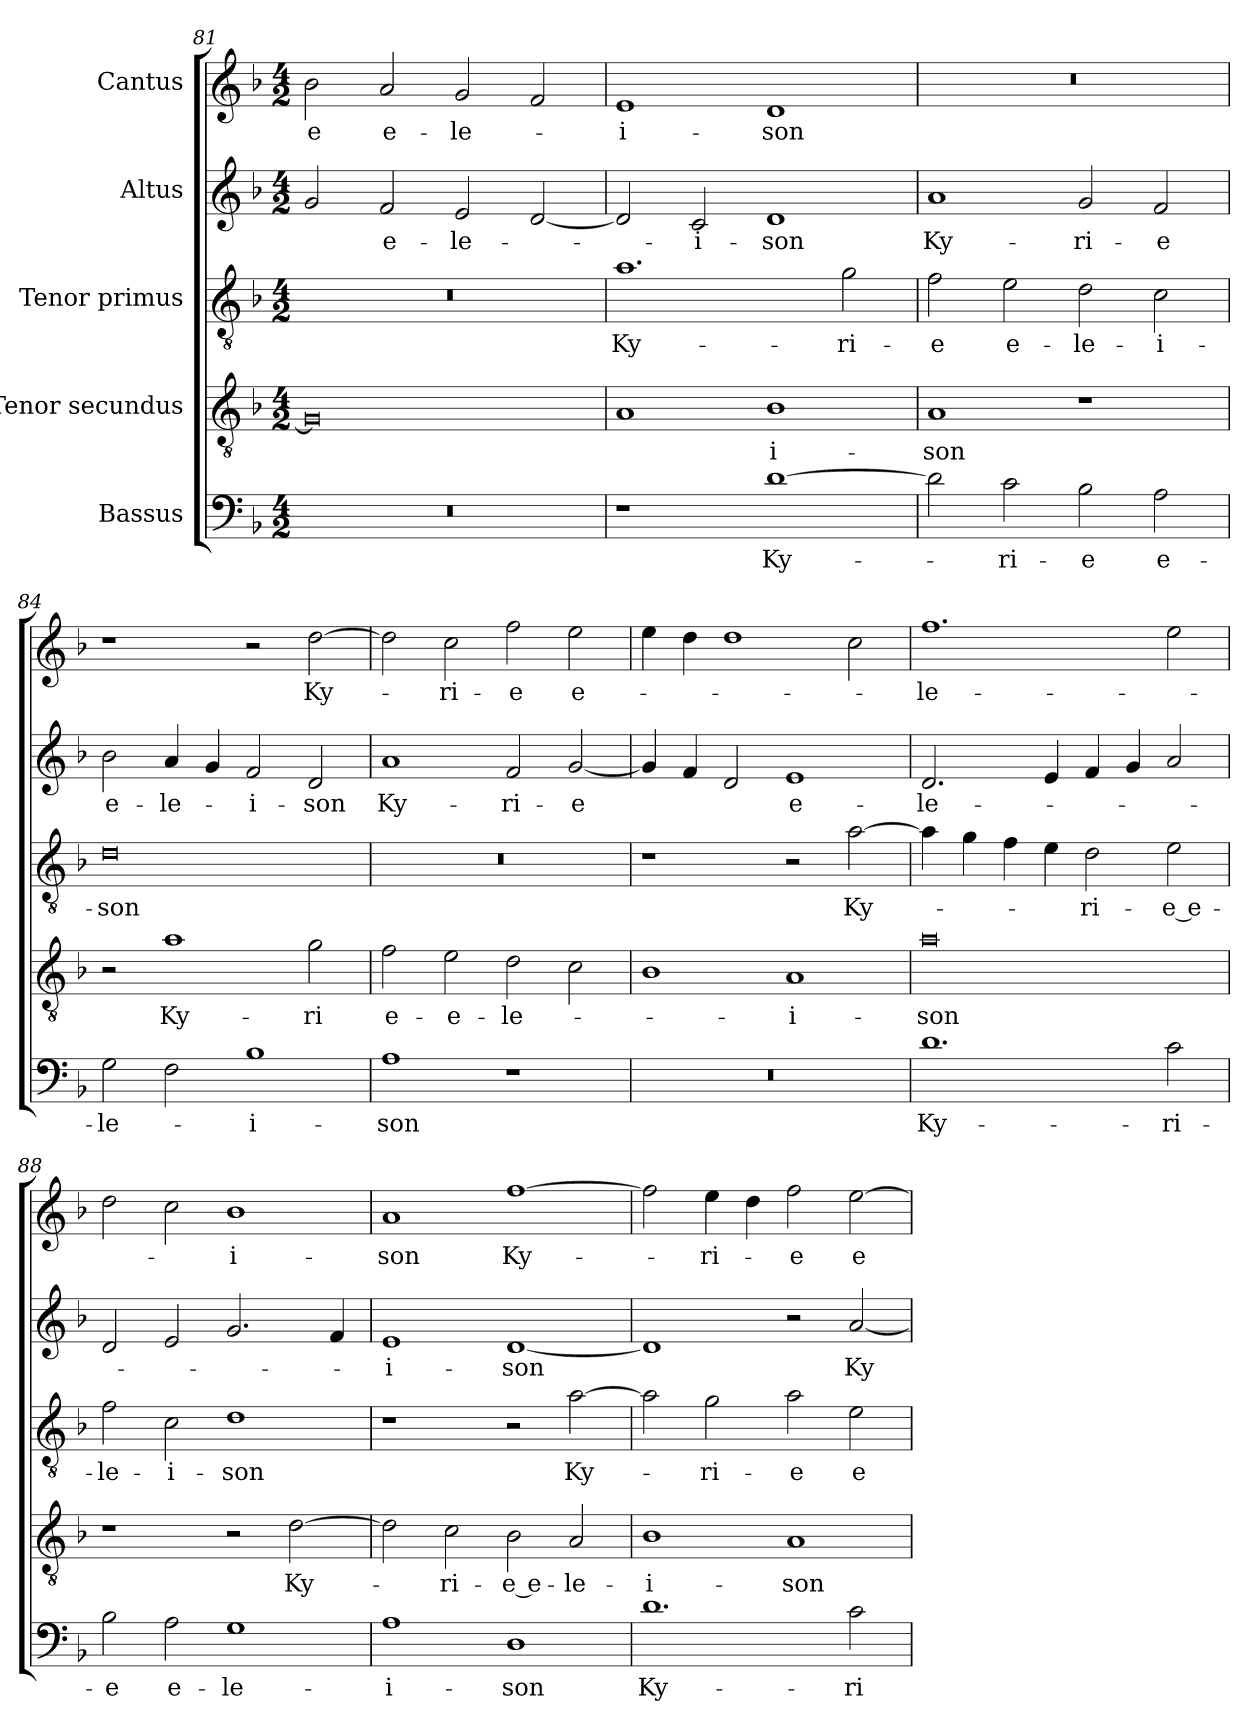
**kern	**text	**kern	**text	**kern	**text	**kern	**text	**kern	**text
*part5	*part5	*part4	*part4	*part3	*part3	*part2	*part2	*part1	*part1
*staff5	*staff5	*staff4	*staff4	*staff3	*staff3	*staff2	*staff2	*staff1	*staff1
*I"Bassus	*	*I"Tenor secundus	*	*I"Tenor primus	*	*I"Altus	*	*I"Cantus	*
*clefF4	*	*clefGv2	*	*clefGv2	*	*clefG2	*	*clefG2	*
*k[b-]	*	*k[b-]	*	*k[b-]	*	*k[b-]	*	*k[b-]	*
*M4/2	*	*M4/2	*	*M4/2	*	*M4/2	*	*M4/2	*
=81	=81	=81	=81	=81	=81	=81	=81	=81	=81
0r	.	0G/]	.	0r	.	2g/	.	2b-\	-e
.	.	.	.	.	.	2f/	e-	2a/	e-
.	.	.	.	.	.	2e/	-le-	2g/	-le-
.	.	.	.	.	.	[2d/	.	2f/	.
=82	=82	=82	=82	=82	=82	=82	=82	=82	=82
1r	.	1A/	.	1.a\	Ky-	2d/]	.	1e/	-i-
.	.	.	.	.	.	2c/	-i-	.	.
[1d\	Ky-	1B-\	-i-	.	.	1d/	-son	1d/	-son
.	.	.	.	2g\	-ri-	.	.	.	.
=83	=83	=83	=83	=83	=83	=83	=83	=83	=83
2d\]	.	1A/	-son	2f\	-e	1a/	Ky-	0r	.
2c\	-ri-	.	.	2e\	e-	.	.	.	.
2B-\	-e	1r	.	2d\	-le-	2g/	-ri-	.	.
2A\	e-	.	.	2c\	-i-	2f/	-e	.	.
=84	=84	=84	=84	=84	=84	=84	=84	=84	=84
2G\	-le-	2r	.	0d\	-son	2b-\	e-	1r	.
2F\	.	1a\	Ky-	.	.	4a/	-le-	.	.
.	.	.	.	.	.	4g/	.	.	.
1B-\	-i-	.	.	.	.	2f/	-i-	2r	.
.	.	2g\	-ri	.	.	2d/	-son	[2dd\	Ky-
=85	=85	=85	=85	=85	=85	=85	=85	=85	=85
1A\	-son	2f\	e-	0r	.	1a/	Ky-	2dd\]	.
.	.	2e\	e-	.	.	.	.	2cc\	-ri-
1r	.	2d\	-le-	.	.	2f/	-ri-	2ff\	-e
.	.	2c\	.	.	.	[2g/	-e	2ee\	e-
=86	=86	=86	=86	=86	=86	=86	=86	=86	=86
0r	.	1B-\	.	1r	.	4g/]	.	4ee\	.
.	.	.	.	.	.	4f/	.	4dd\	.
.	.	.	.	.	.	2d/	.	1dd\	.
.	.	1A/	-i-	2r	.	1e/	e-	.	.
.	.	.	.	[2a\	Ky-	.	.	2cc\	.
=87	=87	=87	=87	=87	=87	=87	=87	=87	=87
1.d\	Ky-	0a\	-son	4a\]	.	2.d/	-le-	1.ff\	-le-
.	.	.	.	4g\	.	.	.	.	.
.	.	.	.	4f\	.	.	.	.	.
.	.	.	.	4e\	.	4e/	.	.	.
.	.	.	.	2d\	-ri-	4f/	.	.	.
.	.	.	.	.	.	4g/	.	.	.
2c\	-ri-	.	.	2e\	-e e-	2a/	.	2ee\	.
=88	=88	=88	=88	=88	=88	=88	=88	=88	=88
2B-\	-e	1r	.	2f\	-le-	2d/	.	2dd\	.
2A\	e-	.	.	2c\	-i-	2e/	.	2cc\	.
1G\	-le-	2r	.	1d\	-son	2.g/	.	1b-\	-i-
.	.	[2d\	Ky-	.	.	.	.	.	.
.	.	.	.	.	.	4f/	.	.	.
=89	=89	=89	=89	=89	=89	=89	=89	=89	=89
1A\	-i-	2d\]	.	1r	.	1e/	-i-	1a/	-son
.	.	2c\	-ri-	.	.	.	.	.	.
1D\	-son	2B-\	-e e-	2r	.	[1d/	-son	[1ff\	Ky-
.	.	2A/	-le-	[2a\	Ky-	.	.	.	.
=90	=90	=90	=90	=90	=90	=90	=90	=90	=90
1.d\	Ky-	1B-\	-i-	2a\]	.	1d/]	.	2ff\]	.
.	.	.	.	2g\	-ri-	.	.	4ee\	-ri-
.	.	.	.	.	.	.	.	4dd\	.
.	.	1A/	-son	2a\	-e	2r	.	2ff\	-e
2c\	-ri-	.	.	2e\	e-	[2a/	Ky-	[2ee\	e-
=	=	=	=	=	=	=	=	=	=
*-	*-	*-	*-	*-	*-	*-	*-	*-	*-
